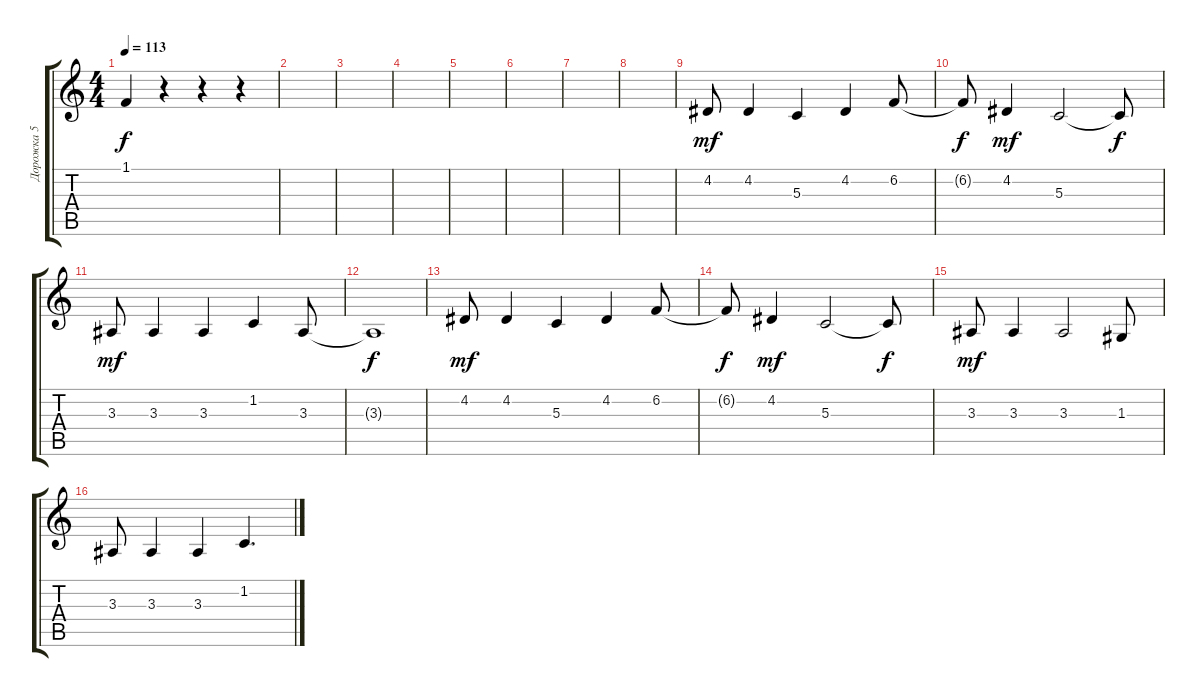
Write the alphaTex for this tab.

\track ("Дорожка 5" "Дорожка 5") {instrument violin}
\staff {score tabs}
\tuning (E4 B3 G3 D3 A2 E2) {hide}
\ts (4 4)
\tempo 113
\clef g2
\ks c
1.1{t}.4{dy f} r.4 r.4 r.4 |
|
|
|
|
|
|
|
4.2.8{dy mf} 4.2.4 5.3.4 4.2.4 6.2.8 |
6.2{t}.8{dy f} 4.2.4{dy mf} 5.3.2 5.3{t}.8{dy f} |
3.3.8{dy mf} 3.3.4 3.3.4 1.2.4 3.3.8 |
3.3{t}.1{dy f} |
4.2.8{dy mf} 4.2.4 5.3.4 4.2.4 6.2.8 |
6.2{t}.8{dy f} 4.2.4{dy mf} 5.3.2 5.3{t}.8{dy f} |
3.3.8{dy mf} 3.3.4 3.3.2 1.3.8 |
3.3.8 3.3.4 3.3.4 1.2.4{d}
